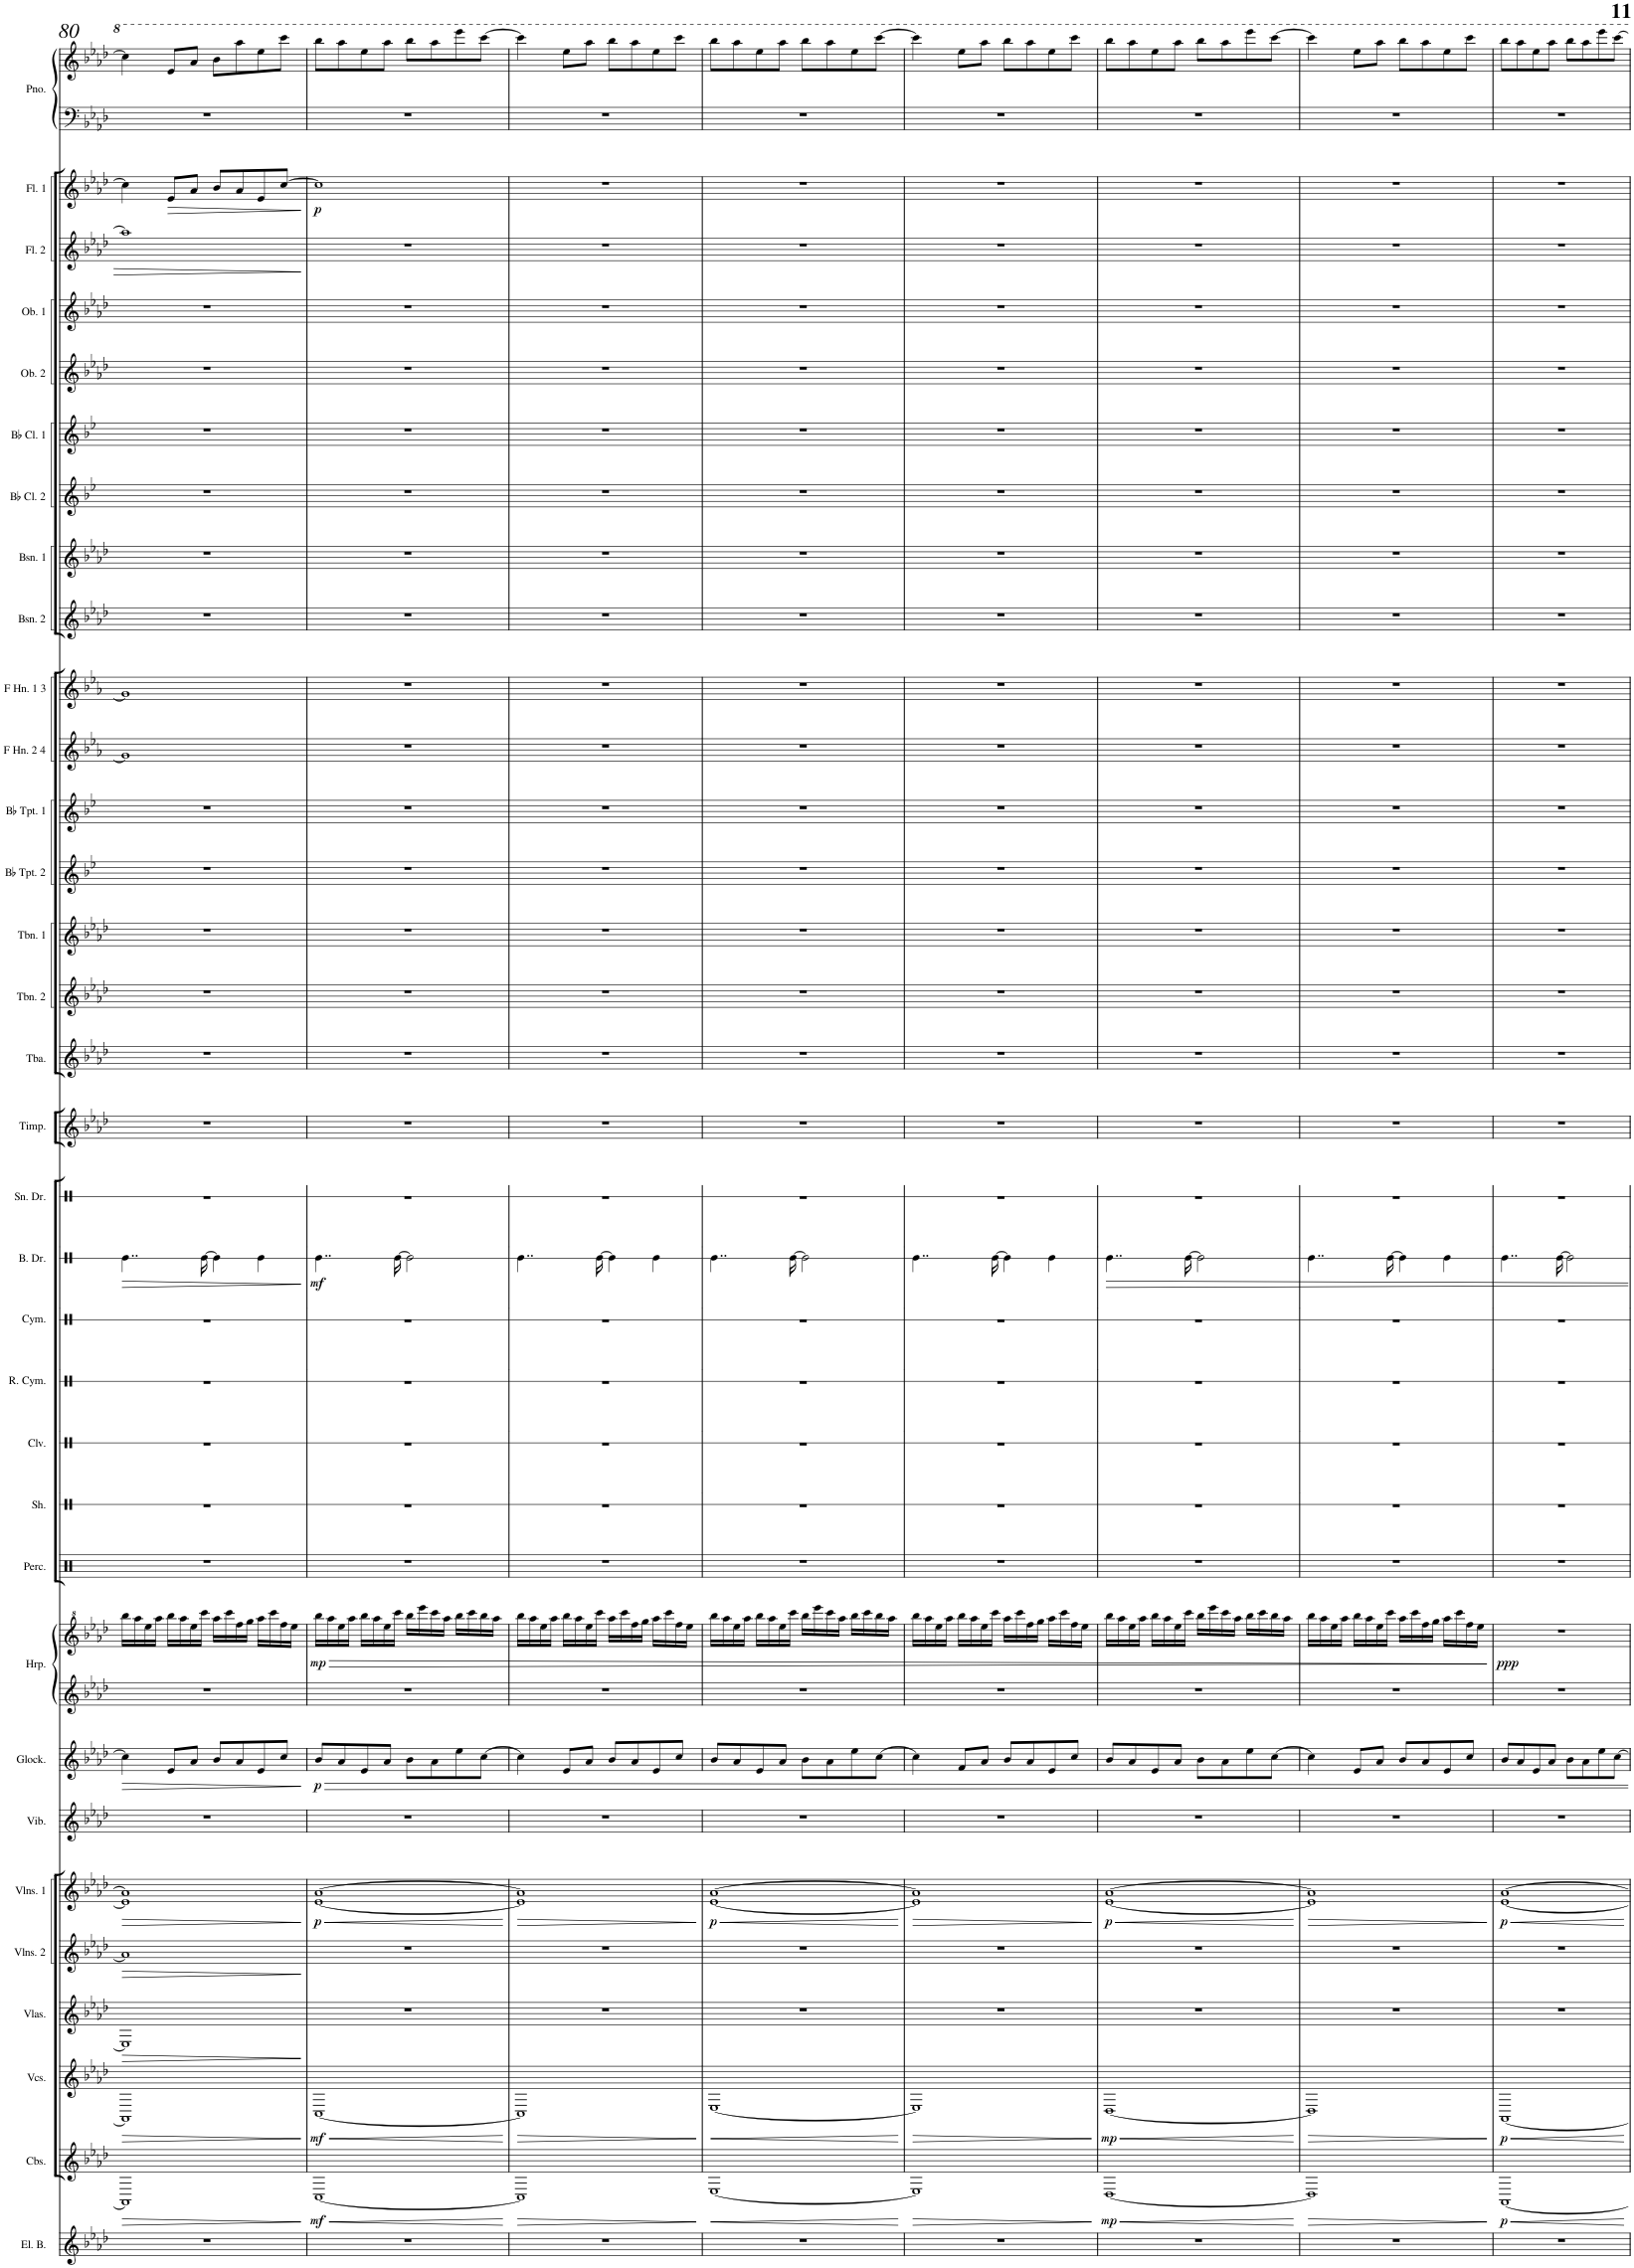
**kern	**kern	**dynam	**kern	**dynam	**kern	**kern	**kern	**dynam	**kern	**kern	**dynam	**kern	**kern	**dynam	**kern	**kern	**kern	**kern	**kern	**kern	**dynam	**kern	**kern	**kern	**kern	**kern	**kern	**kern	**kern	**kern	**kern	**kern	**kern	**kern	**kern	**kern	**kern	**kern	**dynam	**kern	**kern
*part33	*part32	*part32	*part31	*part31	*part30	*part29	*part28	*part28	*part27	*part26	*part26	*part25	*part25	*part25	*part24	*part23	*part22	*part21	*part20	*part19	*part19	*part18	*part17	*part16	*part15	*part14	*part13	*part12	*part11	*part10	*part9	*part8	*part7	*part6	*part5	*part4	*part3	*part2	*part2	*part1	*part1
*staff35	*staff34	*staff34	*staff33	*staff33	*staff32	*staff31	*staff30	*staff30	*staff29	*staff28	*staff28	*staff27	*staff26	*staff26/27	*staff25	*staff24	*staff23	*staff22	*staff21	*staff20	*staff20	*staff19	*staff18	*staff17	*staff16	*staff15	*staff14	*staff13	*staff12	*staff11	*staff10	*staff9	*staff8	*staff7	*staff6	*staff5	*staff4	*staff3	*staff3	*staff2	*staff1
*I"Electric Bass	*I"Contrabasses	*	*I"Violoncellos	*	*I"Violas	*I"Violins 2	*I"Violins 1	*	*I"Vibraphone	*I"Glockenspiel	*	*I"Harp	*	*	*I"Percussion	*I"Shaker	*I"Claves	*I"Ride Cymbal	*I"Cymbal	*I"Bass Drum	*	*I"Snare Drum	*I"Timpani	*I"Tuba	*I"Trombone 2	*I"Trombone 1	*I"Bb Trumpet 2	*I"Bb Trumpet 1	*I"F Horn 2 &amp; 4	*I"F Horn 1 &amp; 3	*I"Bassoon 2	*I"Bassoon 1	*I"Bb Clarinet 2	*I"Bb Clarinet 1	*I"Oboe 2	*I"Oboe 1	*I"Flute 2	*I"Flute 1	*	*I"Piano	*
*I'El. B.	*I'Cbs.	*	*I'Vcs.	*	*I'Vlas.	*I'Vlns. 2	*I'Vlns. 1	*	*I'Vib.	*I'Glock.	*	*I'Hrp.	*	*	*I'Perc.	*I'Sh.	*I'Clv.	*I'R. Cym.	*I'Cym.	*I'B. Dr.	*	*I'Sn. Dr.	*I'Timp.	*I'Tba.	*I'Tbn. 2	*I'Tbn. 1	*I'Bb Tpt. 2	*I'Bb Tpt. 1	*I'F Hn. 2 4	*I'F Hn. 1 3	*I'Bsn. 2	*I'Bsn. 1	*I'Bb Cl. 2	*I'Bb Cl. 1	*I'Ob. 2	*I'Ob. 1	*I'Fl. 2	*I'Fl. 1	*	*I'Pno.	*
!!LO:PB:g=z
*clefG2	*clefG2	*	*clefG2	*	*clefG2	*clefG2	*clefG2	*	*clefG2	*clefG2	*	*clefG2	*clefG^2	*	*clefX	*clefX	*clefX	*clefX	*clefX	*clefX	*	*clefX	*clefG2	*clefG2	*clefG2	*clefG2	*clefG2	*clefG2	*clefG2	*clefG2	*clefG2	*clefG2	*clefG2	*clefG2	*clefG2	*clefG2	*clefG2	*clefG2	*	*clefF4	*clefG2
*Trd7c12	*Trd7c12	*	*	*	*	*	*	*	*	*Trd-14c-24	*	*	*	*	*	*	*	*	*	*	*	*	*	*	*	*	*Trd1c2	*Trd1c2	*Trd4c7	*Trd4c7	*	*	*Trd1c2	*Trd1c2	*	*	*	*	*	*	*
*k[b-e-a-d-]	*k[b-e-a-d-]	*	*k[b-e-a-d-]	*	*k[b-e-a-d-]	*k[b-e-a-d-]	*k[b-e-a-d-]	*	*k[b-e-a-d-]	*k[b-e-a-d-]	*	*k[b-e-a-d-]	*k[b-e-a-d-]	*	*k[]	*k[]	*k[]	*k[]	*k[]	*k[]	*	*k[]	*k[b-e-a-d-]	*k[b-e-a-d-]	*k[b-e-a-d-]	*k[b-e-a-d-]	*k[b-e-]	*k[b-e-]	*k[b-e-a-]	*k[b-e-a-]	*k[b-e-a-d-]	*k[b-e-a-d-]	*k[b-e-]	*k[b-e-]	*k[b-e-a-d-]	*k[b-e-a-d-]	*k[b-e-a-d-]	*k[b-e-a-d-]	*	*k[b-e-a-d-]	*k[b-e-a-d-]
*M2/2	*M2/2	*	*M2/2	*	*M2/2	*M2/2	*M2/2	*	*M2/2	*M2/2	*	*M2/2	*M2/2	*	*M2/2	*M2/2	*M2/2	*M2/2	*M2/2	*M2/2	*	*M2/2	*M2/2	*M2/2	*M2/2	*M2/2	*M2/2	*M2/2	*M2/2	*M2/2	*M2/2	*M2/2	*M2/2	*M2/2	*M2/2	*M2/2	*M2/2	*M2/2	*	*M2/2	*M2/2
*met(c|)	*met(c|)	*	*met(c|)	*	*met(c|)	*met(c|)	*met(c|)	*	*met(c|)	*met(c|)	*	*met(c|)	*met(c|)	*	*met(c|)	*met(c|)	*met(c|)	*met(c|)	*met(c|)	*met(c|)	*	*met(c|)	*met(c|)	*met(c|)	*met(c|)	*met(c|)	*met(c|)	*met(c|)	*met(c|)	*met(c|)	*met(c|)	*met(c|)	*met(c|)	*met(c|)	*met(c|)	*met(c|)	*met(c|)	*met(c|)	*	*met(c|)	*met(c|)
=80	=80	=80	=80	=80	=80	=80	=80	=80	=80	=80	=80	=80	=80	=80	=80	=80	=80	=80	=80	=80	=80	=80	=80	=80	=80	=80	=80	=80	=80	=80	=80	=80	=80	=80	=80	=80	=80	=80	=80	=80	=80
!	!	!LO:HP:b	!	!LO:HP:b	!	!	!	!LO:HP:b	!	!	!	!	!	!	!	!	!	!	!	!	!	!	!	!	!	!	!	!	!	!	!	!	!	!	!	!	!	!	!	!	!
1r	1AA-]	>	1AA-]	>	1E-]	1a-]	1e-] 1a-]	>	1r	4cc\]	.	1r	16bbb-\LL	.	1r	1r	1r	1r	1r	4..Re\	.	1r	1r	1r	1r	1r	1r	1r	1g]	1g]	1r	1r	1r	1r	1r	1r	1aa-]	4cc\]	.	1r	4ccc\]
.	.	.	.	.	.	.	.	.	.	.	.	.	16aaa-\	.	.	.	.	.	.	.	.	.	.	.	.	.	.	.	.	.	.	.	.	.	.	.	.	.	.	.	.
.	.	.	.	.	.	.	.	.	.	.	.	.	16eee-\	.	.	.	.	.	.	.	.	.	.	.	.	.	.	.	.	.	.	.	.	.	.	.	.	.	.	.	.
.	.	.	.	.	.	.	.	.	.	.	.	.	16aaa-\JJ	.	.	.	.	.	.	.	.	.	.	.	.	.	.	.	.	.	.	.	.	.	.	.	.	.	.	.	.
!	!	!	!	!	!	!	!	!	!	!	!	!	!	!	!	!	!	!	!	!	!	!	!	!	!	!	!	!	!	!	!	!	!	!	!	!	!	!	!LO:HP:b	!	!
.	.	.	.	.	.	.	.	.	.	8e-/L	.	.	16bbb-\LL	.	.	.	.	.	.	.	.	.	.	.	.	.	.	.	.	.	.	.	.	.	.	.	.	8e-/L	>	.	8ee-/L
.	.	.	.	.	.	.	.	.	.	.	.	.	16aaa-\	.	.	.	.	.	.	.	.	.	.	.	.	.	.	.	.	.	.	.	.	.	.	.	.	.	.	.	.
.	.	.	.	.	.	.	.	.	.	8a-/J	.	.	16eee-\	.	.	.	.	.	.	.	.	.	.	.	.	.	.	.	.	.	.	.	.	.	.	.	.	8a-/J	.	.	8aa-/J
.	.	.	.	.	.	.	.	.	.	.	.	.	16cccc\JJ	.	.	.	.	.	.	[16Re\	.	.	.	.	.	.	.	.	.	.	.	.	.	.	.	.	.	.	.	.	.
.	.	.	.	.	.	.	.	.	.	8b-/L	.	.	16aaa-\LL	.	.	.	.	.	.	4Re\]	.	.	.	.	.	.	.	.	.	.	.	.	.	.	.	.	.	8b-/L	.	.	8bb-\L
.	.	.	.	.	.	.	.	.	.	.	.	.	16cccc\	.	.	.	.	.	.	.	.	.	.	.	.	.	.	.	.	.	.	.	.	.	.	.	.	.	.	.	.
.	.	.	.	.	.	.	.	.	.	8a-/	.	.	16fff\	.	.	.	.	.	.	.	.	.	.	.	.	.	.	.	.	.	.	.	.	.	.	.	.	8a-/	.	.	8aaa-\
.	.	.	.	.	.	.	.	.	.	.	.	.	16ggg\JJ	.	.	.	.	.	.	.	.	.	.	.	.	.	.	.	.	.	.	.	.	.	.	.	.	.	.	.	.
.	.	.	.	.	.	.	.	.	.	8e-/	.	.	16aaa-\LL	.	.	.	.	.	.	4Re\	.	.	.	.	.	.	.	.	.	.	.	.	.	.	.	.	.	8e-/	.	.	8eee-\
.	.	.	.	.	.	.	.	.	.	.	.	.	16cccc\	.	.	.	.	.	.	.	.	.	.	.	.	.	.	.	.	.	.	.	.	.	.	.	.	.	.	.	.
.	.	.	.	.	.	.	.	.	.	8cc/J	.	.	16fff\	.	.	.	.	.	.	.	.	.	.	.	.	.	.	.	.	.	.	.	.	.	.	.	.	[8cc/J	.	.	8cccc\J
.	.	.	.	.	.	.	.	.	.	.	.	.	16eee-\JJ	.	.	.	.	.	.	.	.	.	.	.	.	.	.	.	.	.	.	.	.	.	.	.	.	.	.	.	.
.	.	.	.	.	.	.	.	.	.	.	.	.	.	.	.	.	.	.	.	.	.	.	.	.	.	.	.	.	.	.	.	.	.	.	.	.	.	.	]	.	.
=81	=81	=81	=81	=81	=81	=81	=81	=81	=81	=81	=81	=81	=81	=81	=81	=81	=81	=81	=81	=81	=81	=81	=81	=81	=81	=81	=81	=81	=81	=81	=81	=81	=81	=81	=81	=81	=81	=81	=81	=81	=81
!	!	!LO:HP:b	!	!LO:HP:b	!	!	!	!LO:HP:b	!	!	!	!	!	!	!	!	!	!	!	!	!	!	!	!	!	!	!	!	!	!	!	!	!	!	!	!	!	!	!	!	!
!	!	!LO:DY:n=1:b	!	!LO:DY:n=1:b	!	!	!	!LO:DY:n=1:b	!	!	!LO:DY:b	!	!	!LO:DY:b	!	!	!	!	!	!	!LO:DY:b	!	!	!	!	!	!	!	!	!	!	!	!	!	!	!	!	!	!LO:DY:b	!	!
1r	[1C	< mf	[1C	< mf	1r	1r	[1e- [1a-	< p	1r	8b-/L	p	1r	16bbb-\LL	mp	1r	1r	1r	1r	1r	4..Re\	mf	1r	1r	1r	1r	1r	1r	1r	1r	1r	1r	1r	1r	1r	1r	1r	1r	1cc]	p	1r	8bbb-\L
.	.	.	.	.	.	.	.	.	.	.	.	.	16aaa-\	.	.	.	.	.	.	.	.	.	.	.	.	.	.	.	.	.	.	.	.	.	.	.	.	.	.	.	.
.	.	.	.	.	.	.	.	.	.	8a-/	.	.	16eee-\	.	.	.	.	.	.	.	.	.	.	.	.	.	.	.	.	.	.	.	.	.	.	.	.	.	.	.	8aaa-\
.	.	.	.	.	.	.	.	.	.	.	.	.	16aaa-\JJ	.	.	.	.	.	.	.	.	.	.	.	.	.	.	.	.	.	.	.	.	.	.	.	.	.	.	.	.
.	.	.	.	.	.	.	.	.	.	8e-/	.	.	16bbb-\LL	.	.	.	.	.	.	.	.	.	.	.	.	.	.	.	.	.	.	.	.	.	.	.	.	.	.	.	8eee-\
.	.	.	.	.	.	.	.	.	.	.	.	.	16aaa-\	.	.	.	.	.	.	.	.	.	.	.	.	.	.	.	.	.	.	.	.	.	.	.	.	.	.	.	.
.	.	.	.	.	.	.	.	.	.	8a-/J	.	.	16eee-\	.	.	.	.	.	.	.	.	.	.	.	.	.	.	.	.	.	.	.	.	.	.	.	.	.	.	.	8aaa-\J
.	.	.	.	.	.	.	.	.	.	.	.	.	16cccc\JJ	.	.	.	.	.	.	[16Re\	.	.	.	.	.	.	.	.	.	.	.	.	.	.	.	.	.	.	.	.	.
.	.	.	.	.	.	.	.	.	.	8b-\L	.	.	16bbb-\LL	.	.	.	.	.	.	2Re\]	.	.	.	.	.	.	.	.	.	.	.	.	.	.	.	.	.	.	.	.	8bbb-\L
.	.	.	.	.	.	.	.	.	.	.	.	.	16eeee-\	.	.	.	.	.	.	.	.	.	.	.	.	.	.	.	.	.	.	.	.	.	.	.	.	.	.	.	.
.	.	.	.	.	.	.	.	.	.	8a-\	.	.	16cccc\	.	.	.	.	.	.	.	.	.	.	.	.	.	.	.	.	.	.	.	.	.	.	.	.	.	.	.	8aaa-\
.	.	.	.	.	.	.	.	.	.	.	.	.	16aaa-\JJ	.	.	.	.	.	.	.	.	.	.	.	.	.	.	.	.	.	.	.	.	.	.	.	.	.	.	.	.
.	.	.	.	.	.	.	.	.	.	8ee-\	.	.	16bbb-\LL	.	.	.	.	.	.	.	.	.	.	.	.	.	.	.	.	.	.	.	.	.	.	.	.	.	.	.	8eeee-\
.	.	.	.	.	.	.	.	.	.	.	.	.	16cccc\	.	.	.	.	.	.	.	.	.	.	.	.	.	.	.	.	.	.	.	.	.	.	.	.	.	.	.	.
.	.	.	.	.	.	.	.	.	.	[8cc\J	.	.	16bbb-\	.	.	.	.	.	.	.	.	.	.	.	.	.	.	.	.	.	.	.	.	.	.	.	.	.	.	.	[8cccc\J
.	.	.	.	.	.	.	.	.	.	.	.	.	16aaa-\JJ	.	.	.	.	.	.	.	.	.	.	.	.	.	.	.	.	.	.	.	.	.	.	.	.	.	.	.	.
.	.	]	.	]	.	.	.	]	.	.	.	.	.	.	.	.	.	.	.	.	.	.	.	.	.	.	.	.	.	.	.	.	.	.	.	.	.	.	.	.	.
=82	=82	=82	=82	=82	=82	=82	=82	=82	=82	=82	=82	=82	=82	=82	=82	=82	=82	=82	=82	=82	=82	=82	=82	=82	=82	=82	=82	=82	=82	=82	=82	=82	=82	=82	=82	=82	=82	=82	=82	=82	=82
!	!	!LO:HP:b	!	!LO:HP:b	!	!	!	!LO:HP:b	!	!	!	!	!	!	!	!	!	!	!	!	!	!	!	!	!	!	!	!	!	!	!	!	!	!	!	!	!	!	!	!	!
1r	1C]	>	1C]	>	1r	1r	1e-] 1a-]	>	1r	4cc\]	.	1r	16bbb-\LL	.	1r	1r	1r	1r	1r	4..Re\	.	1r	1r	1r	1r	1r	1r	1r	1r	1r	1r	1r	1r	1r	1r	1r	1r	1r	.	1r	4cccc\]
.	.	.	.	.	.	.	.	.	.	.	.	.	16aaa-\	.	.	.	.	.	.	.	.	.	.	.	.	.	.	.	.	.	.	.	.	.	.	.	.	.	.	.	.
.	.	.	.	.	.	.	.	.	.	.	.	.	16eee-\	.	.	.	.	.	.	.	.	.	.	.	.	.	.	.	.	.	.	.	.	.	.	.	.	.	.	.	.
.	.	.	.	.	.	.	.	.	.	.	.	.	16aaa-\JJ	.	.	.	.	.	.	.	.	.	.	.	.	.	.	.	.	.	.	.	.	.	.	.	.	.	.	.	.
.	.	.	.	.	.	.	.	.	.	8e-/L	.	.	16bbb-\LL	.	.	.	.	.	.	.	.	.	.	.	.	.	.	.	.	.	.	.	.	.	.	.	.	.	.	.	8eee-\L
.	.	.	.	.	.	.	.	.	.	.	.	.	16aaa-\	.	.	.	.	.	.	.	.	.	.	.	.	.	.	.	.	.	.	.	.	.	.	.	.	.	.	.	.
.	.	.	.	.	.	.	.	.	.	8a-/J	.	.	16eee-\	.	.	.	.	.	.	.	.	.	.	.	.	.	.	.	.	.	.	.	.	.	.	.	.	.	.	.	8aaa-\J
.	.	.	.	.	.	.	.	.	.	.	.	.	16cccc\JJ	.	.	.	.	.	.	[16Re\	.	.	.	.	.	.	.	.	.	.	.	.	.	.	.	.	.	.	.	.	.
.	.	.	.	.	.	.	.	.	.	8b-/L	.	.	16aaa-\LL	.	.	.	.	.	.	4Re\]	.	.	.	.	.	.	.	.	.	.	.	.	.	.	.	.	.	.	.	.	8bbb-\L
.	.	.	.	.	.	.	.	.	.	.	.	.	16cccc\	.	.	.	.	.	.	.	.	.	.	.	.	.	.	.	.	.	.	.	.	.	.	.	.	.	.	.	.
.	.	.	.	.	.	.	.	.	.	8a-/	.	.	16fff\	.	.	.	.	.	.	.	.	.	.	.	.	.	.	.	.	.	.	.	.	.	.	.	.	.	.	.	8aaa-\
.	.	.	.	.	.	.	.	.	.	.	.	.	16ggg\JJ	.	.	.	.	.	.	.	.	.	.	.	.	.	.	.	.	.	.	.	.	.	.	.	.	.	.	.	.
.	.	.	.	.	.	.	.	.	.	8e-/	.	.	16aaa-\LL	.	.	.	.	.	.	4Re\	.	.	.	.	.	.	.	.	.	.	.	.	.	.	.	.	.	.	.	.	8eee-\
.	.	.	.	.	.	.	.	.	.	.	.	.	16cccc\	.	.	.	.	.	.	.	.	.	.	.	.	.	.	.	.	.	.	.	.	.	.	.	.	.	.	.	.
.	.	.	.	.	.	.	.	.	.	8cc/J	.	.	16fff\	.	.	.	.	.	.	.	.	.	.	.	.	.	.	.	.	.	.	.	.	.	.	.	.	.	.	.	8cccc\J
.	.	.	.	.	.	.	.	.	.	.	.	.	16eee-\JJ	.	.	.	.	.	.	.	.	.	.	.	.	.	.	.	.	.	.	.	.	.	.	.	.	.	.	.	.
.	.	[	.	[	.	.	.	[	.	.	.	.	.	.	.	.	.	.	.	.	.	.	.	.	.	.	.	.	.	.	.	.	.	.	.	.	.	.	.	.	.
=83	=83	=83	=83	=83	=83	=83	=83	=83	=83	=83	=83	=83	=83	=83	=83	=83	=83	=83	=83	=83	=83	=83	=83	=83	=83	=83	=83	=83	=83	=83	=83	=83	=83	=83	=83	=83	=83	=83	=83	=83	=83
!	!	!LO:HP:b	!	!LO:HP:b	!	!	!	!LO:HP:b	!	!	!	!	!	!	!	!	!	!	!	!	!	!	!	!	!	!	!	!	!	!	!	!	!	!	!	!	!	!	!	!	!
!	!	!	!	!	!	!	!	!LO:DY:n=1:b	!	!	!	!	!	!	!	!	!	!	!	!	!	!	!	!	!	!	!	!	!	!	!	!	!	!	!	!	!	!	!	!	!
1r	[1E-	<	[1E-	<	1r	1r	[1e- [1a-	< p	1r	8b-/L	.	1r	16bbb-\LL	.	1r	1r	1r	1r	1r	4..Re\	.	1r	1r	1r	1r	1r	1r	1r	1r	1r	1r	1r	1r	1r	1r	1r	1r	1r	.	1r	8bbb-\L
.	.	.	.	.	.	.	.	.	.	.	.	.	16aaa-\	.	.	.	.	.	.	.	.	.	.	.	.	.	.	.	.	.	.	.	.	.	.	.	.	.	.	.	.
.	.	.	.	.	.	.	.	.	.	8a-/	.	.	16eee-\	.	.	.	.	.	.	.	.	.	.	.	.	.	.	.	.	.	.	.	.	.	.	.	.	.	.	.	8aaa-\
.	.	.	.	.	.	.	.	.	.	.	.	.	16aaa-\JJ	.	.	.	.	.	.	.	.	.	.	.	.	.	.	.	.	.	.	.	.	.	.	.	.	.	.	.	.
.	.	.	.	.	.	.	.	.	.	8e-/	.	.	16bbb-\LL	.	.	.	.	.	.	.	.	.	.	.	.	.	.	.	.	.	.	.	.	.	.	.	.	.	.	.	8eee-\
.	.	.	.	.	.	.	.	.	.	.	.	.	16aaa-\	.	.	.	.	.	.	.	.	.	.	.	.	.	.	.	.	.	.	.	.	.	.	.	.	.	.	.	.
.	.	.	.	.	.	.	.	.	.	8a-/J	.	.	16eee-\	.	.	.	.	.	.	.	.	.	.	.	.	.	.	.	.	.	.	.	.	.	.	.	.	.	.	.	8aaa-\J
.	.	.	.	.	.	.	.	.	.	.	.	.	16cccc\JJ	.	.	.	.	.	.	[16Re\	.	.	.	.	.	.	.	.	.	.	.	.	.	.	.	.	.	.	.	.	.
.	.	.	.	.	.	.	.	.	.	8b-\L	.	.	16bbb-\LL	.	.	.	.	.	.	2Re\]	.	.	.	.	.	.	.	.	.	.	.	.	.	.	.	.	.	.	.	.	8bbb-\L
.	.	.	.	.	.	.	.	.	.	.	.	.	16eeee-\	.	.	.	.	.	.	.	.	.	.	.	.	.	.	.	.	.	.	.	.	.	.	.	.	.	.	.	.
.	.	.	.	.	.	.	.	.	.	8a-\	.	.	16cccc\	.	.	.	.	.	.	.	.	.	.	.	.	.	.	.	.	.	.	.	.	.	.	.	.	.	.	.	8aaa-\
.	.	.	.	.	.	.	.	.	.	.	.	.	16aaa-\JJ	.	.	.	.	.	.	.	.	.	.	.	.	.	.	.	.	.	.	.	.	.	.	.	.	.	.	.	.
.	.	.	.	.	.	.	.	.	.	8ee-\	.	.	16bbb-\LL	.	.	.	.	.	.	.	.	.	.	.	.	.	.	.	.	.	.	.	.	.	.	.	.	.	.	.	8eee-\
.	.	.	.	.	.	.	.	.	.	.	.	.	16cccc\	.	.	.	.	.	.	.	.	.	.	.	.	.	.	.	.	.	.	.	.	.	.	.	.	.	.	.	.
.	.	.	.	.	.	.	.	.	.	[8cc\J	.	.	16bbb-\	.	.	.	.	.	.	.	.	.	.	.	.	.	.	.	.	.	.	.	.	.	.	.	.	.	.	.	[8cccc\J
.	.	.	.	.	.	.	.	.	.	.	.	.	16aaa-\JJ	.	.	.	.	.	.	.	.	.	.	.	.	.	.	.	.	.	.	.	.	.	.	.	.	.	.	.	.
.	.	]	.	]	.	.	.	]	.	.	.	.	.	.	.	.	.	.	.	.	.	.	.	.	.	.	.	.	.	.	.	.	.	.	.	.	.	.	.	.	.
=84	=84	=84	=84	=84	=84	=84	=84	=84	=84	=84	=84	=84	=84	=84	=84	=84	=84	=84	=84	=84	=84	=84	=84	=84	=84	=84	=84	=84	=84	=84	=84	=84	=84	=84	=84	=84	=84	=84	=84	=84	=84
!	!	!LO:HP:b	!	!LO:HP:b	!	!	!	!LO:HP:b	!	!	!	!	!	!	!	!	!	!	!	!	!	!	!	!	!	!	!	!	!	!	!	!	!	!	!	!	!	!	!	!	!
1r	1E-]	>	1E-]	>	1r	1r	1e-] 1a-]	>	1r	4cc\]	.	1r	16bbb-\LL	.	1r	1r	1r	1r	1r	4..Re\	.	1r	1r	1r	1r	1r	1r	1r	1r	1r	1r	1r	1r	1r	1r	1r	1r	1r	.	1r	4cccc\]
.	.	.	.	.	.	.	.	.	.	.	.	.	16aaa-\	.	.	.	.	.	.	.	.	.	.	.	.	.	.	.	.	.	.	.	.	.	.	.	.	.	.	.	.
.	.	.	.	.	.	.	.	.	.	.	.	.	16eee-\	.	.	.	.	.	.	.	.	.	.	.	.	.	.	.	.	.	.	.	.	.	.	.	.	.	.	.	.
.	.	.	.	.	.	.	.	.	.	.	.	.	16aaa-\JJ	.	.	.	.	.	.	.	.	.	.	.	.	.	.	.	.	.	.	.	.	.	.	.	.	.	.	.	.
.	.	.	.	.	.	.	.	.	.	8f/L	.	.	16bbb-\LL	.	.	.	.	.	.	.	.	.	.	.	.	.	.	.	.	.	.	.	.	.	.	.	.	.	.	.	8eee-\L
.	.	.	.	.	.	.	.	.	.	.	.	.	16aaa-\	.	.	.	.	.	.	.	.	.	.	.	.	.	.	.	.	.	.	.	.	.	.	.	.	.	.	.	.
.	.	.	.	.	.	.	.	.	.	8a-/J	.	.	16eee-\	.	.	.	.	.	.	.	.	.	.	.	.	.	.	.	.	.	.	.	.	.	.	.	.	.	.	.	8aaa-\J
.	.	.	.	.	.	.	.	.	.	.	.	.	16cccc\JJ	.	.	.	.	.	.	[16Re\	.	.	.	.	.	.	.	.	.	.	.	.	.	.	.	.	.	.	.	.	.
.	.	.	.	.	.	.	.	.	.	8b-/L	.	.	16aaa-\LL	.	.	.	.	.	.	4Re\]	.	.	.	.	.	.	.	.	.	.	.	.	.	.	.	.	.	.	.	.	8bbb-\L
.	.	.	.	.	.	.	.	.	.	.	.	.	16cccc\	.	.	.	.	.	.	.	.	.	.	.	.	.	.	.	.	.	.	.	.	.	.	.	.	.	.	.	.
.	.	.	.	.	.	.	.	.	.	8a-/	.	.	16fff\	.	.	.	.	.	.	.	.	.	.	.	.	.	.	.	.	.	.	.	.	.	.	.	.	.	.	.	8aaa-\
.	.	.	.	.	.	.	.	.	.	.	.	.	16ggg\JJ	.	.	.	.	.	.	.	.	.	.	.	.	.	.	.	.	.	.	.	.	.	.	.	.	.	.	.	.
.	.	.	.	.	.	.	.	.	.	8e-/	.	.	16aaa-\LL	.	.	.	.	.	.	4Re\	.	.	.	.	.	.	.	.	.	.	.	.	.	.	.	.	.	.	.	.	8eee-\
.	.	.	.	.	.	.	.	.	.	.	.	.	16cccc\	.	.	.	.	.	.	.	.	.	.	.	.	.	.	.	.	.	.	.	.	.	.	.	.	.	.	.	.
.	.	.	.	.	.	.	.	.	.	8cc/J	.	.	16fff\	.	.	.	.	.	.	.	.	.	.	.	.	.	.	.	.	.	.	.	.	.	.	.	.	.	.	.	8cccc\J
.	.	.	.	.	.	.	.	.	.	.	.	.	16eee-\JJ	.	.	.	.	.	.	.	.	.	.	.	.	.	.	.	.	.	.	.	.	.	.	.	.	.	.	.	.
.	.	[	.	[	.	.	.	[	.	.	.	.	.	.	.	.	.	.	.	.	.	.	.	.	.	.	.	.	.	.	.	.	.	.	.	.	.	.	.	.	.
=85	=85	=85	=85	=85	=85	=85	=85	=85	=85	=85	=85	=85	=85	=85	=85	=85	=85	=85	=85	=85	=85	=85	=85	=85	=85	=85	=85	=85	=85	=85	=85	=85	=85	=85	=85	=85	=85	=85	=85	=85	=85
!	!	!LO:HP:b	!	!LO:HP:b	!	!	!	!LO:HP:b	!	!	!	!	!	!	!	!	!	!	!	!	!	!	!	!	!	!	!	!	!	!	!	!	!	!	!	!	!	!	!	!	!
!	!	!LO:DY:n=1:b	!	!LO:DY:n=1:b	!	!	!	!LO:DY:n=1:b	!	!	!	!	!	!	!	!	!	!	!	!	!	!	!	!	!	!	!	!	!	!	!	!	!	!	!	!	!	!	!	!	!
1r	[1D-	< mp	[1D-	< mp	1r	1r	[1e- [1a-	< p	1r	8b-/L	.	1r	16bbb-\LL	.	1r	1r	1r	1r	1r	4..Re\	.	1r	1r	1r	1r	1r	1r	1r	1r	1r	1r	1r	1r	1r	1r	1r	1r	1r	.	1r	8bbb-\L
.	.	.	.	.	.	.	.	.	.	.	.	.	16aaa-\	.	.	.	.	.	.	.	.	.	.	.	.	.	.	.	.	.	.	.	.	.	.	.	.	.	.	.	.
.	.	.	.	.	.	.	.	.	.	8a-/	.	.	16eee-\	.	.	.	.	.	.	.	.	.	.	.	.	.	.	.	.	.	.	.	.	.	.	.	.	.	.	.	8aaa-\
.	.	.	.	.	.	.	.	.	.	.	.	.	16aaa-\JJ	.	.	.	.	.	.	.	.	.	.	.	.	.	.	.	.	.	.	.	.	.	.	.	.	.	.	.	.
.	.	.	.	.	.	.	.	.	.	8e-/	.	.	16bbb-\LL	.	.	.	.	.	.	.	.	.	.	.	.	.	.	.	.	.	.	.	.	.	.	.	.	.	.	.	8eee-\
.	.	.	.	.	.	.	.	.	.	.	.	.	16aaa-\	.	.	.	.	.	.	.	.	.	.	.	.	.	.	.	.	.	.	.	.	.	.	.	.	.	.	.	.
.	.	.	.	.	.	.	.	.	.	8a-/J	.	.	16eee-\	.	.	.	.	.	.	.	.	.	.	.	.	.	.	.	.	.	.	.	.	.	.	.	.	.	.	.	8aaa-\J
.	.	.	.	.	.	.	.	.	.	.	.	.	16cccc\JJ	.	.	.	.	.	.	[16Re\	.	.	.	.	.	.	.	.	.	.	.	.	.	.	.	.	.	.	.	.	.
.	.	.	.	.	.	.	.	.	.	8b-\L	.	.	16bbb-\LL	.	.	.	.	.	.	2Re\]	.	.	.	.	.	.	.	.	.	.	.	.	.	.	.	.	.	.	.	.	8bbb-\L
.	.	.	.	.	.	.	.	.	.	.	.	.	16eeee-\	.	.	.	.	.	.	.	.	.	.	.	.	.	.	.	.	.	.	.	.	.	.	.	.	.	.	.	.
.	.	.	.	.	.	.	.	.	.	8a-\	.	.	16cccc\	.	.	.	.	.	.	.	.	.	.	.	.	.	.	.	.	.	.	.	.	.	.	.	.	.	.	.	8aaa-\
.	.	.	.	.	.	.	.	.	.	.	.	.	16aaa-\JJ	.	.	.	.	.	.	.	.	.	.	.	.	.	.	.	.	.	.	.	.	.	.	.	.	.	.	.	.
.	.	.	.	.	.	.	.	.	.	8ee-\	.	.	16bbb-\LL	.	.	.	.	.	.	.	.	.	.	.	.	.	.	.	.	.	.	.	.	.	.	.	.	.	.	.	8eeee-\
.	.	.	.	.	.	.	.	.	.	.	.	.	16cccc\	.	.	.	.	.	.	.	.	.	.	.	.	.	.	.	.	.	.	.	.	.	.	.	.	.	.	.	.
.	.	.	.	.	.	.	.	.	.	[8cc\J	.	.	16bbb-\	.	.	.	.	.	.	.	.	.	.	.	.	.	.	.	.	.	.	.	.	.	.	.	.	.	.	.	[8cccc\J
.	.	.	.	.	.	.	.	.	.	.	.	.	16aaa-\JJ	.	.	.	.	.	.	.	.	.	.	.	.	.	.	.	.	.	.	.	.	.	.	.	.	.	.	.	.
.	.	]	.	]	.	.	.	]	.	.	.	.	.	.	.	.	.	.	.	.	.	.	.	.	.	.	.	.	.	.	.	.	.	.	.	.	.	.	.	.	.
=86	=86	=86	=86	=86	=86	=86	=86	=86	=86	=86	=86	=86	=86	=86	=86	=86	=86	=86	=86	=86	=86	=86	=86	=86	=86	=86	=86	=86	=86	=86	=86	=86	=86	=86	=86	=86	=86	=86	=86	=86	=86
!	!	!LO:HP:b	!	!LO:HP:b	!	!	!	!LO:HP:b	!	!	!	!	!	!	!	!	!	!	!	!	!	!	!	!	!	!	!	!	!	!	!	!	!	!	!	!	!	!	!	!	!
1r	1D-]	>	1D-]	>	1r	1r	1e-] 1a-]	>	1r	4cc\]	.	1r	16bbb-\LL	.	1r	1r	1r	1r	1r	4..Re\	.	1r	1r	1r	1r	1r	1r	1r	1r	1r	1r	1r	1r	1r	1r	1r	1r	1r	.	1r	4cccc\]
.	.	.	.	.	.	.	.	.	.	.	.	.	16aaa-\	.	.	.	.	.	.	.	.	.	.	.	.	.	.	.	.	.	.	.	.	.	.	.	.	.	.	.	.
.	.	.	.	.	.	.	.	.	.	.	.	.	16eee-\	.	.	.	.	.	.	.	.	.	.	.	.	.	.	.	.	.	.	.	.	.	.	.	.	.	.	.	.
.	.	.	.	.	.	.	.	.	.	.	.	.	16aaa-\JJ	.	.	.	.	.	.	.	.	.	.	.	.	.	.	.	.	.	.	.	.	.	.	.	.	.	.	.	.
.	.	.	.	.	.	.	.	.	.	8e-/L	.	.	16bbb-\LL	.	.	.	.	.	.	.	.	.	.	.	.	.	.	.	.	.	.	.	.	.	.	.	.	.	.	.	8eee-\L
.	.	.	.	.	.	.	.	.	.	.	.	.	16aaa-\	.	.	.	.	.	.	.	.	.	.	.	.	.	.	.	.	.	.	.	.	.	.	.	.	.	.	.	.
.	.	.	.	.	.	.	.	.	.	8a-/J	.	.	16eee-\	.	.	.	.	.	.	.	.	.	.	.	.	.	.	.	.	.	.	.	.	.	.	.	.	.	.	.	8aaa-\J
.	.	.	.	.	.	.	.	.	.	.	.	.	16cccc\JJ	.	.	.	.	.	.	[16Re\	.	.	.	.	.	.	.	.	.	.	.	.	.	.	.	.	.	.	.	.	.
.	.	.	.	.	.	.	.	.	.	8b-/L	.	.	16aaa-\LL	.	.	.	.	.	.	4Re\]	.	.	.	.	.	.	.	.	.	.	.	.	.	.	.	.	.	.	.	.	8bbb-\L
.	.	.	.	.	.	.	.	.	.	.	.	.	16cccc\	.	.	.	.	.	.	.	.	.	.	.	.	.	.	.	.	.	.	.	.	.	.	.	.	.	.	.	.
.	.	.	.	.	.	.	.	.	.	8a-/	.	.	16fff\	.	.	.	.	.	.	.	.	.	.	.	.	.	.	.	.	.	.	.	.	.	.	.	.	.	.	.	8aaa-\
.	.	.	.	.	.	.	.	.	.	.	.	.	16ggg\JJ	.	.	.	.	.	.	.	.	.	.	.	.	.	.	.	.	.	.	.	.	.	.	.	.	.	.	.	.
.	.	.	.	.	.	.	.	.	.	8e-/	.	.	16aaa-\LL	.	.	.	.	.	.	4Re\	.	.	.	.	.	.	.	.	.	.	.	.	.	.	.	.	.	.	.	.	8eee-\
.	.	.	.	.	.	.	.	.	.	.	.	.	16cccc\	.	.	.	.	.	.	.	.	.	.	.	.	.	.	.	.	.	.	.	.	.	.	.	.	.	.	.	.
.	.	.	.	.	.	.	.	.	.	8cc/J	.	.	16fff\	.	.	.	.	.	.	.	.	.	.	.	.	.	.	.	.	.	.	.	.	.	.	.	.	.	.	.	8cccc\J
.	.	.	.	.	.	.	.	.	.	.	.	.	16eee-\JJ	.	.	.	.	.	.	.	.	.	.	.	.	.	.	.	.	.	.	.	.	.	.	.	.	.	.	.	.
.	.	[	.	[	.	.	.	[	.	.	.	.	.	.	.	.	.	.	.	.	.	.	.	.	.	.	.	.	.	.	.	.	.	.	.	.	.	.	.	.	.
=87	=87	=87	=87	=87	=87	=87	=87	=87	=87	=87	=87	=87	=87	=87	=87	=87	=87	=87	=87	=87	=87	=87	=87	=87	=87	=87	=87	=87	=87	=87	=87	=87	=87	=87	=87	=87	=87	=87	=87	=87	=87
!	!	!LO:DY:b	!	!LO:DY:b	!	!	!	!LO:DY:b	!	!	!	!	!	!LO:DY:b	!	!	!	!	!	!	!	!	!	!	!	!	!	!	!	!	!	!	!	!	!	!	!	!	!	!	!
1r	[1AA-	p	[1AA-	p	1r	1r	[1e- [1a-	p	1r	8b-/L	.	1r	1r	ppp	1r	1r	1r	1r	1r	4..Re\	.	1r	1r	1r	1r	1r	1r	1r	1r	1r	1r	1r	1r	1r	1r	1r	1r	1r	.	1r	8bbb-\L
.	.	.	.	.	.	.	.	.	.	8a-/	.	.	.	.	.	.	.	.	.	.	.	.	.	.	.	.	.	.	.	.	.	.	.	.	.	.	.	.	.	.	8aaa-\
.	.	.	.	.	.	.	.	.	.	8e-/	.	.	.	.	.	.	.	.	.	.	.	.	.	.	.	.	.	.	.	.	.	.	.	.	.	.	.	.	.	.	8eee-\
.	.	.	.	.	.	.	.	.	.	8a-/J	.	.	.	.	.	.	.	.	.	.	.	.	.	.	.	.	.	.	.	.	.	.	.	.	.	.	.	.	.	.	8aaa-\J
.	.	.	.	.	.	.	.	.	.	.	.	.	.	.	.	.	.	.	.	[16Re\	.	.	.	.	.	.	.	.	.	.	.	.	.	.	.	.	.	.	.	.	.
.	.	.	.	.	.	.	.	.	.	8b-\L	.	.	.	.	.	.	.	.	.	2Re\]	.	.	.	.	.	.	.	.	.	.	.	.	.	.	.	.	.	.	.	.	8bbb-\L
.	.	.	.	.	.	.	.	.	.	8a-\	.	.	.	.	.	.	.	.	.	.	.	.	.	.	.	.	.	.	.	.	.	.	.	.	.	.	.	.	.	.	8aaa-\
.	.	.	.	.	.	.	.	.	.	8ee-\	.	.	.	.	.	.	.	.	.	.	.	.	.	.	.	.	.	.	.	.	.	.	.	.	.	.	.	.	.	.	8eeee-\
.	.	.	.	.	.	.	.	.	.	[8cc\J	.	.	.	.	.	.	.	.	.	.	.	.	.	.	.	.	.	.	.	.	.	.	.	.	.	.	.	.	.	.	[8cccc\J
.	.	]	.	]	.	.	.	]	.	.	.	.	.	.	.	.	.	.	.	.	.	.	.	.	.	.	.	.	.	.	.	.	.	.	.	.	.	.	.	.	.
=	=	=	=	=	=	=	=	=	=	=	=	=	=	=	=	=	=	=	=	=	=	=	=	=	=	=	=	=	=	=	=	=	=	=	=	=	=	=	=	=	=
*-	*-	*-	*-	*-	*-	*-	*-	*-	*-	*-	*-	*-	*-	*-	*-	*-	*-	*-	*-	*-	*-	*-	*-	*-	*-	*-	*-	*-	*-	*-	*-	*-	*-	*-	*-	*-	*-	*-	*-	*-	*-
